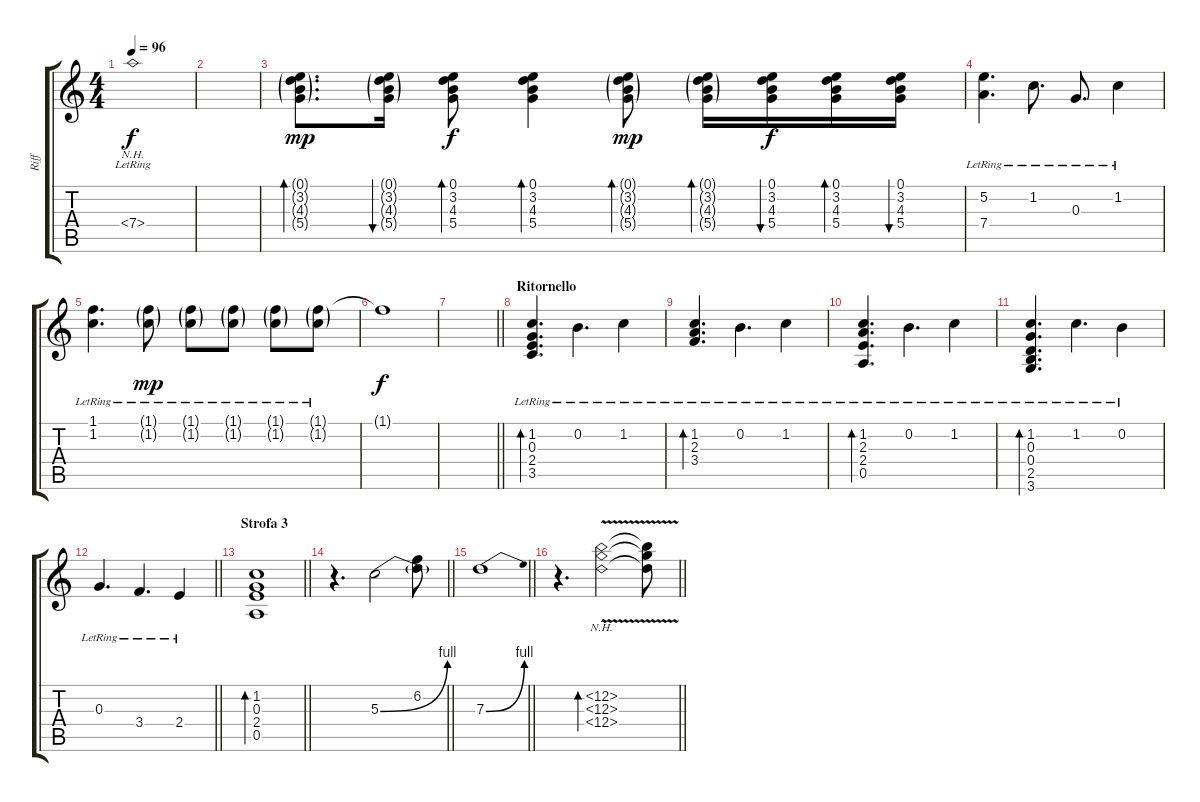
\track ("Riff" "Riff") {instrument electricguitarclean}
\staff {score tabs}
\tuning (E4 B3 G3 D3 A2 E2) {hide}
\ts (4 4)
\tempo 96
\clef g2
\ks c
7.4{nh lr}.1{dy f} |
|
(0.1{g} 3.2{g} 4.3{g} 5.4{g}).8{d bd 60 dy mp} (0.1{g} 3.2{g} 4.3{g} 5.4{g}).16{bu 30} (0.1 3.2 4.3 5.4).8{bd 30 dy f} (0.1 3.2 4.3 5.4).4{bd 60} (0.1{g} 3.2{g} 4.3{g} 5.4{g}).8{bd 60 dy mp} (0.1{g} 3.2{g} 4.3{g} 5.4{g}).16{bd 30} (0.1 3.2 4.3 5.4).16{bu 30 dy f} (0.1 3.2 4.3 5.4).16{bd 30} (0.1 3.2 4.3 5.4).16{bu 30} |
(5.2{lr} 7.4{lr}).4{d} 1.2{lr}.8{d} 0.3{lr}.8{d} 1.2{lr}.4 |
(1.1{lr} 1.2).4{d} (1.1{g lr} 1.2{g lr}).8{dy mp} (1.1{g lr} 1.2{g lr}).8 (1.1{g lr} 1.2{g lr}).8 (1.1{g lr} 1.2{g lr}).8 (1.1{g lr} 1.2{g lr}).8 |
1.1{t}.1{dy f} |
\barLineRight lightlight
|
\section ("" "Ritornello")
(1.2{lr} 0.3{lr} 2.4{lr} 3.5{lr}).4{d bd 240} 0.2{lr}.4{d} 1.2{lr}.4 |
(1.2{lr} 2.3{lr} 3.4{lr}).4{d bd 240} 0.2{lr}.4{d} 1.2{lr}.4 |
(1.2{lr} 2.3{lr} 2.4{lr} 0.5{lr}).4{d bd 240} 0.2{lr}.4{d} 1.2{lr}.4 |
(1.2{lr} 0.3{lr} 0.4{lr} 2.5{lr} 3.6{lr}).4{d bd 240} 1.2{lr}.4{d} 0.2{lr}.4 |
\barLineRight lightlight
0.3{lr}.4{d} 3.4{lr}.4{d} 2.4{lr}.4 |
\section ("" "Strofa 3")
\barLineRight lightlight
(1.2 0.3 2.4 0.5).1{bd 240} |
\barLineRight lightlight
r.4{d} 5.3{be (bend 0 0 60 4)}.2 (6.2 5.3{t}).8 |
\barLineRight lightlight
7.3{be (bend 0 0 60 4)}.1 |
\barLineRight lightlight
r.4{d} (12.2{nh v} 12.3{nh v} 12.4{nh v}).2{bd 240} (12.2{t} 12.3{t} 12.4{t}).8
